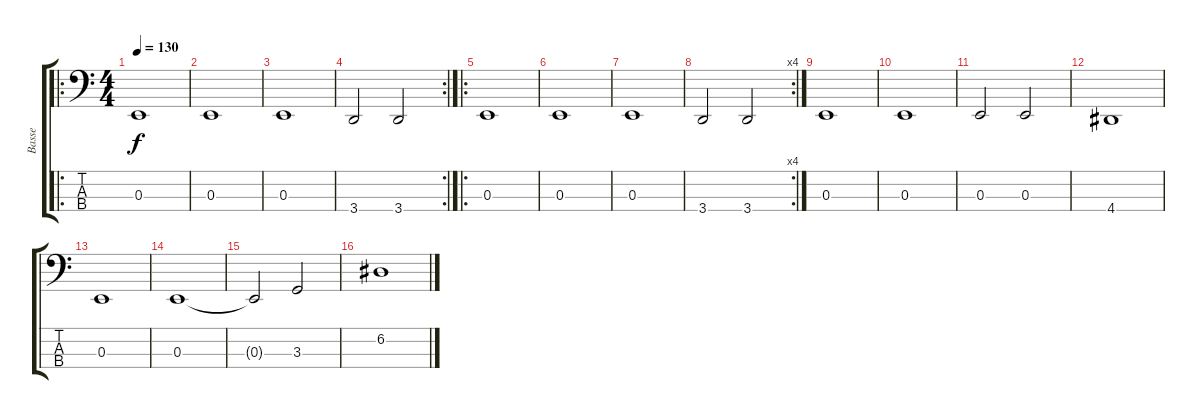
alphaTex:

\track ("Basse" "Basse") {instrument electricbassfinger}
\staff {score tabs}
\tuning (D2 A1 E1 B0) {hide}
\ro
\ts (4 4)
\tempo 130
\clef f4
\ks c
0.3.1{dy f} |
0.3.1 |
0.3.1 |
\rc 2
3.4.2 3.4.2 |
\ro
0.3.1 |
0.3.1 |
0.3.1 |
\rc 4
3.4.2 3.4.2 |
0.3.1 |
0.3.1 |
0.3.2 0.3.2 |
4.4.1 |
0.3.1 |
0.3.1 |
0.3{t}.2 3.3.2 |
6.2.1
